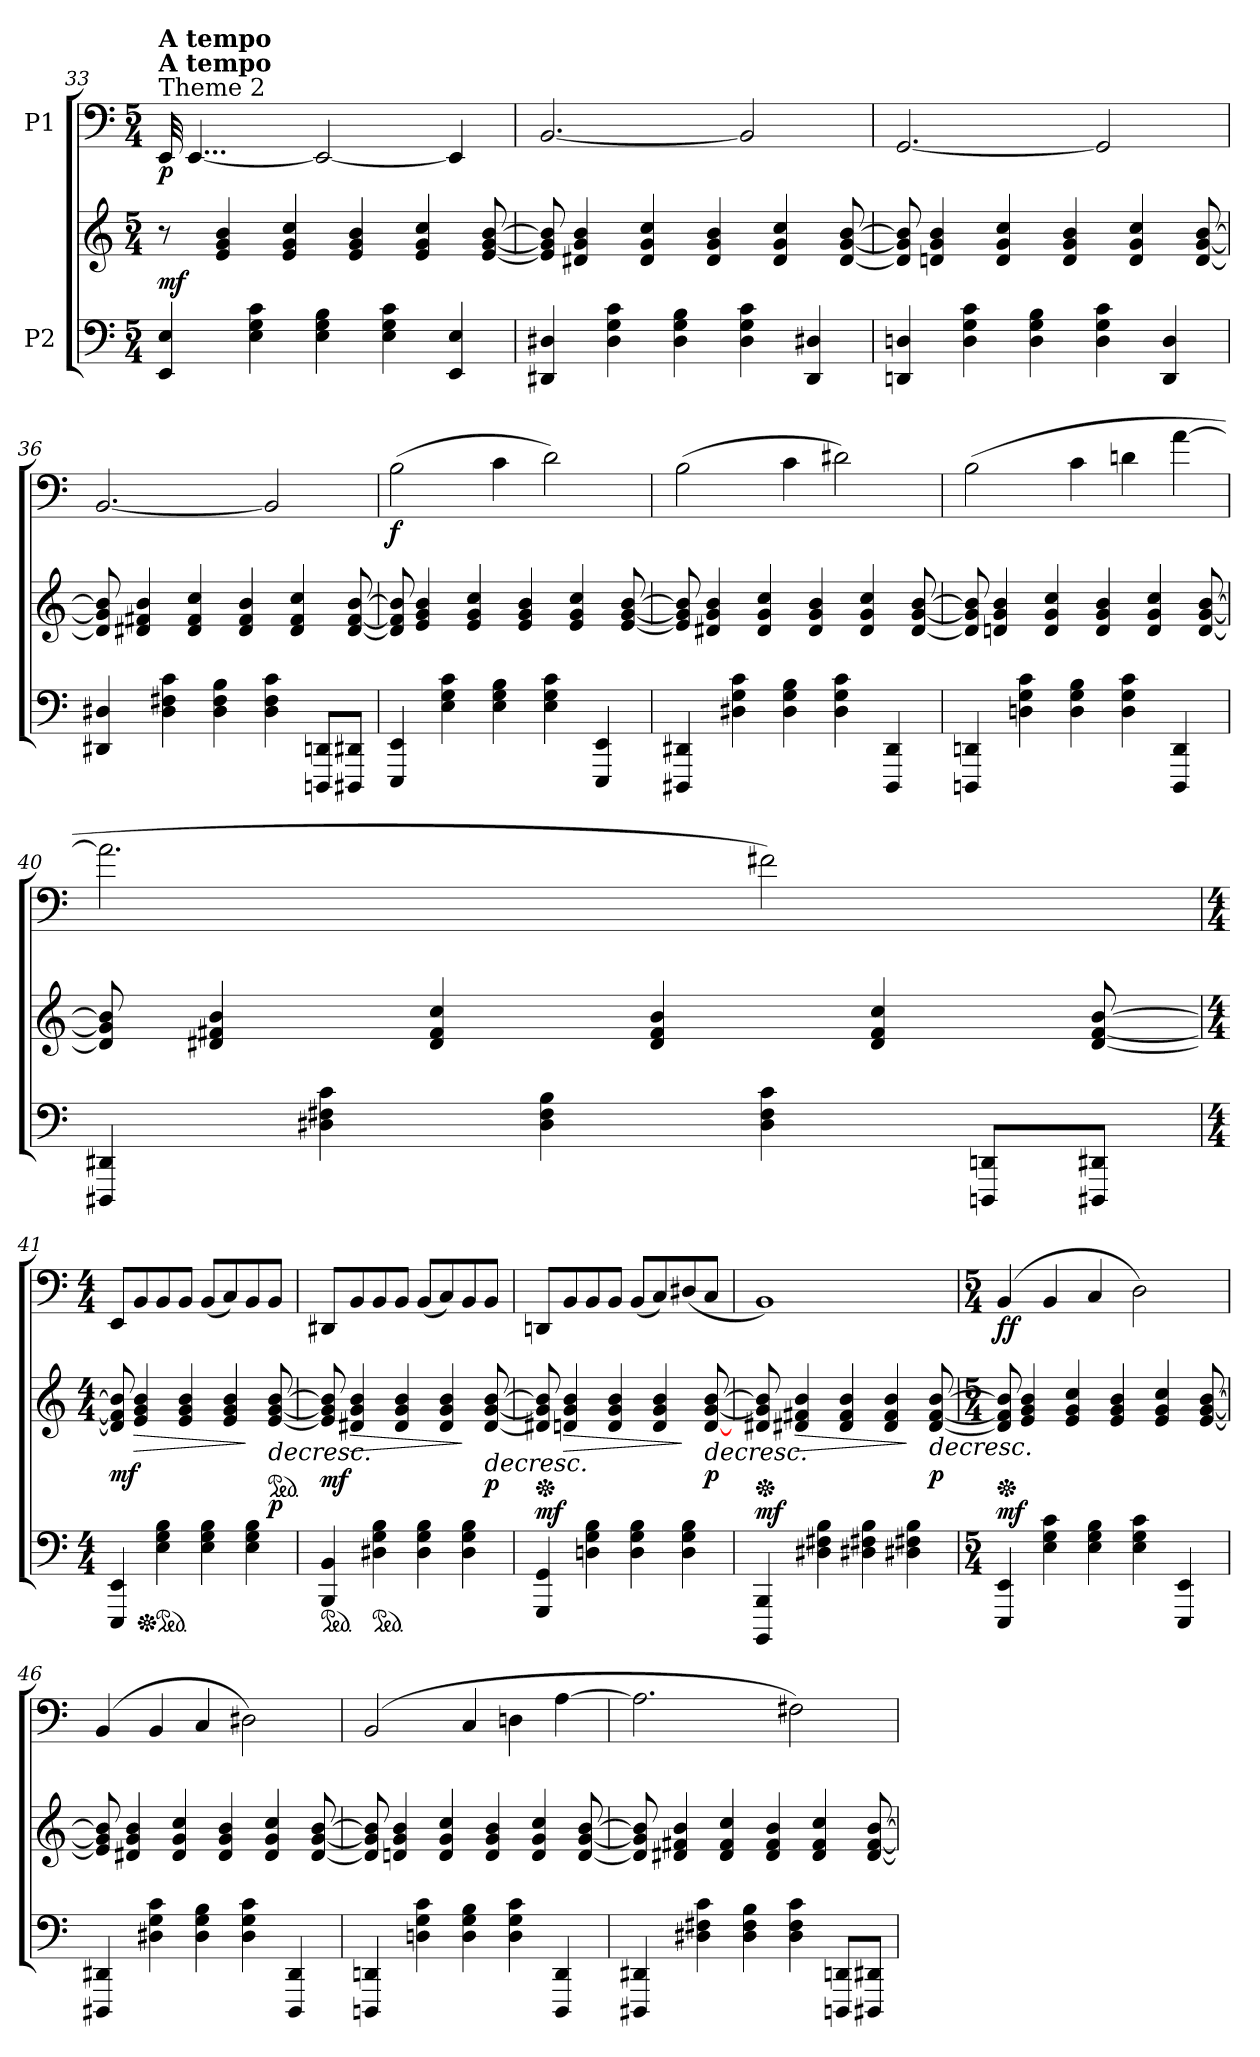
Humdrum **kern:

**kern	**kern	**dynam	**kern	**dynam
*part2	*part2	*part2	*part1	*part1
*staff3	*staff2	*staff2/3	*staff1	*staff1
*I"P2	*	*	*I"P1	*
!!LO:PB:g=z
*clefF4	*clefG2	*	*clefF4	*
*k[]	*k[]	*	*k[]	*
*C:	*C:	*	*C:	*
*M5/4	*M5/4	*	*M5/4	*
=33	=33	=33	=33	=33
!	!	!	!LO:TX:a:t=Theme 2	!
!	!	!	!LO:TX:a:B:t=A tempo	!
!	!	!	!LO:TX:a:B:t=A tempo	!
4EEi/ 4Ei	8r	mf	32EEi/	p
.	.	.	[4...EEi/	.
.	4ei/ 4gi 4bi	.	.	.
4Ei\ 4Gi 4ci	.	.	.	.
.	4ei/ 4gi 4cci	.	.	.
4Ei\ 4Gi 4Bi	.	.	2EEi/_	.
.	4ei/ 4gi 4bi	.	.	.
4Ei\ 4Gi 4ci	.	.	.	.
.	4ei/ 4gi 4cci	.	.	.
4EEi/ 4Ei	.	.	4EEi/]	.
.	[8ei/ [8gi [8bi	.	.	.
=34	=34	=34	=34	=34
4DD#Xi/ 4D#Xi	8ei/] 8gi] 8bi]	.	[2.BBi/	.
.	4d#Xi/ 4gi 4bi	.	.	.
4D#i\ 4Gi 4ci	.	.	.	.
.	4d#i/ 4gi 4cci	.	.	.
4D#i\ 4Gi 4Bi	.	.	.	.
.	4d#i/ 4gi 4bi	.	.	.
4D#i\ 4Gi 4ci	.	.	2BBi/]	.
.	4d#i/ 4gi 4cci	.	.	.
4DD#i/ 4D#Xi	.	.	.	.
.	[8d#i/ [8gi [8bi	.	.	.
=35	=35	=35	=35	=35
4DDni/ 4Dni	8d#i/] 8gi] 8bi]	.	[2.GGi/	.
.	4dni/ 4gi 4bi	.	.	.
4Di\ 4Gi 4ci	.	.	.	.
.	4di/ 4gi 4cci	.	.	.
4Di\ 4Gi 4Bi	.	.	.	.
.	4di/ 4gi 4bi	.	.	.
4Di\ 4Gi 4ci	.	.	2GGi/]	.
.	4di/ 4gi 4cci	.	.	.
4DDi/ 4Di	.	.	.	.
.	[8di/ [8gi [8bi	.	.	.
!!LO:LB:g=z
=36	=36	=36	=36	=36
4DD#Xi/ 4D#Xi	8di/] 8gi] 8bi]	.	[2.BBi/	.
.	4d#Xi/ 4f#Xi 4bi	.	.	.
4D#i\ 4F#Xi 4ci	.	.	.	.
.	4d#i/ 4f#i 4cci	.	.	.
4D#i\ 4F#i 4Bi	.	.	.	.
.	4d#i/ 4f#i 4bi	.	.	.
4D#i\ 4F#i 4ci	.	.	2BBi/]	.
.	4d#i/ 4f#i 4cci	.	.	.
8DDDni/ 8DDniL	.	.	.	.
8DDD#Xi/ 8DD#XiJ	[8d#i/ [8f#i [8bi	.	.	.
=37	=37	=37	=37	=37
4EEEi/ 4EEi	8d#i/] 8f#i] 8bi]	.	(2Bi\	f
.	4ei/ 4gi 4bi	.	.	.
4Ei\ 4Gi 4ci	.	.	.	.
.	4ei/ 4gi 4cci	.	.	.
4Ei\ 4Gi 4Bi	.	.	4ci\	.
.	4ei/ 4gi 4bi	.	.	.
4Ei\ 4Gi 4ci	.	.	2di\)	.
.	4ei/ 4gi 4cci	.	.	.
4EEEi/ 4EEi	.	.	.	.
.	[8ei/ [8gi [8bi	.	.	.
=38	=38	=38	=38	=38
4DDD#Xi/ 4DD#Xi	8ei/] 8gi] 8bi]	.	(2Bi\	.
.	4d#Xi/ 4gi 4bi	.	.	.
4D#Xi\ 4Gi 4ci	.	.	.	.
.	4d#i/ 4gi 4cci	.	.	.
4D#i\ 4Gi 4Bi	.	.	4ci\	.
.	4d#i/ 4gi 4bi	.	.	.
4D#i\ 4Gi 4ci	.	.	2d#Xi\)	.
.	4d#i/ 4gi 4cci	.	.	.
4DDD#i/ 4DD#i	.	.	.	.
.	[8d#i/ [8gi [8bi	.	.	.
!!LO:LB:g=z
=39	=39	=39	=39	=39
4DDDni/ 4DDni	8d#i/] 8gi] 8bi]	.	(2Bi\	.
.	4dni/ 4gi 4bi	.	.	.
4Dni\ 4Gi 4ci	.	.	.	.
.	4di/ 4gi 4cci	.	.	.
4Di\ 4Gi 4Bi	.	.	4ci\	.
.	4di/ 4gi 4bi	.	.	.
4Di\ 4Gi 4ci	.	.	4dni\	.
.	4di/ 4gi 4cci	.	.	.
4DDDi/ 4DDi	.	.	[4ai\	.
.	[8di/ [8gi [8bi	.	.	.
=40	=40	=40	=40	=40
4DDD#Xi/ 4DD#Xi	8di/] 8gi] 8bi]	.	2.ai\]	.
.	4d#Xi/ 4f#Xi 4bi	.	.	.
4D#Xi\ 4F#Xi 4ci	.	.	.	.
.	4d#i/ 4f#i 4cci	.	.	.
4D#i\ 4F#i 4Bi	.	.	.	.
.	4d#i/ 4f#i 4bi	.	.	.
4D#i\ 4F#i 4ci	.	.	2f#Xi\)	.
.	4d#i/ 4f#i 4cci	.	.	.
8DDDni/ 8DDniL	.	.	.	.
8DDD#Xi/ 8DD#XiJ	[8d#i/ [8f#i [8bi	.	.	.
=41	=41	=41	=41	=41
*M4/4	*M4/4	*	*M4/4	*
4EEEi/ 4EEi	8d#i/] 8f#i] 8bi]	mf	8EEi/L	.
!	!	!LO:HP:b	!	!
.	4ei/ 4gi 4bi	>	8BBi/	.
*Xped	*	*	*	*
*ped	*	*	*	*
4Ei\ 4Gi 4Bi	.	.	8BBi/	.
.	4ei/ 4gi 4bi	.	8BBi/J	.
4Ei\ 4Gi 4Bi	.	.	(8BBi/L	.
.	4ei/ 4gi 4bi	.	8Ci/)	.
4Ei\ 4Gi 4Bi	.	]	8BBi/	.
*	*ped	*	*	*
!	!	!LO:HP:n=1:b	!	!
.	[8ei/ [8gi [8bi	] > p	8BBi/J	.
!!LO:LB:g=z
=42	=42	=42	=42	=42
*ped	*	*	*	*
4BBBi/ 4BBi	8ei/] 8gi] 8bi]	mf	8DD#Xi/L	.
!	!	!LO:HP:b	!	!
.	4d#Xi/ 4gi 4bi	>	8BBi/	.
*ped	*	*	*	*
4D#Xi\ 4Gi 4Bi	.	.	8BBi/	.
.	4d#i/ 4gi 4bi	.	8BBi/J	.
4D#i\ 4Gi 4Bi	.	.	(8BBi/L	.
.	4d#i/ 4gi 4bi	.	8Ci/)	.
4D#i\ 4Gi 4Bi	.	]	8BBi/	.
!	!	!LO:HP:n=1:b	!	!
.	[8d#i/ [8gi [8bi	] > p	8BBi/J	.
=43	=43	=43	=43	=43
*	*Xped	*	*	*
4GGGi/ 4GGi	8d#Xi/] 8gi] 8bi]	mf	8DDni/L	.
!	!	!LO:HP:b	!	!
.	4dni/ 4gi 4bi	>	8BBi/	.
4Dni\ 4Gi 4Bi	.	.	8BBi/	.
.	4di/ 4gi 4bi	.	8BBi/J	.
4Di\ 4Gi 4Bi	.	.	(8BBi/L	.
.	4di/ 4gi 4bi	.	8Ci/)	.
4Di\ 4Gi 4Bi	.	]	(8D#Xi/	.
!	!	!LO:HP:n=1:b	!	!
.	[8di/ [8gi [8bi	] > p	8Ci/J	.
=44	=44	=44	=44	=44
*	*Xped	*	*	*
4BBBBi/ 4BBBi	8d#Xi/ 8gi] 8bi]	mf	1BBi)	.
!	!	!LO:HP:b	!	!
.	4d#Xi/ 4f#Xi 4bi	>	.	.
4D#Xi\ 4F#Xi 4Bi	.	.	.	.
.	4d#i/ 4f#i 4bi	.	.	.
4D#Xi\ 4F#Xi 4Bi	.	.	.	.
.	4d#i/ 4f#i 4bi	.	.	.
4D#Xi\ 4F#Xi 4Bi	.	]	.	.
!	!	!LO:HP:n=1:b	!	!
.	[8d#i/ [8f#i [8bi	] > p	.	.
!!LO:PB:g=z
=45	=45	=45	=45	=45
*M5/4	*M5/4	*	*M5/4	*
*	*Xped	*	*	*
4EEEi/ 4EEi	8d#i/] 8f#i] 8bi]	mf	(4BBi/	ff
.	4ei/ 4gi 4bi	.	.	.
4Ei\ 4Gi 4ci	.	.	4BBi/	.
.	4ei/ 4gi 4cci	.	.	.
4Ei\ 4Gi 4Bi	.	.	4Ci/	.
.	4ei/ 4gi 4bi	.	.	.
4Ei\ 4Gi 4ci	.	.	2Di\)	.
.	4ei/ 4gi 4cci	.	.	.
4EEEi/ 4EEi	.	.	.	.
.	[8ei/ [8gi [8bi	.	.	.
=46	=46	=46	=46	=46
4DDD#Xi/ 4DD#Xi	8ei/] 8gi] 8bi]	.	(4BBi/	.
.	4d#Xi/ 4gi 4bi	.	.	.
4D#Xi\ 4Gi 4ci	.	.	4BBi/	.
.	4d#i/ 4gi 4cci	.	.	.
4D#i\ 4Gi 4Bi	.	.	4Ci/	.
.	4d#i/ 4gi 4bi	.	.	.
4D#i\ 4Gi 4ci	.	.	2D#Xi\)	.
.	4d#i/ 4gi 4cci	.	.	.
4DDD#i/ 4DD#i	.	.	.	.
.	[8d#i/ [8gi [8bi	.	.	.
=47	=47	=47	=47	=47
4DDDni/ 4DDni	8d#i/] 8gi] 8bi]	.	(2BBi/	.
.	4dni/ 4gi 4bi	.	.	.
4Dni\ 4Gi 4ci	.	.	.	.
.	4di/ 4gi 4cci	.	.	.
4Di\ 4Gi 4Bi	.	.	4Ci/	.
.	4di/ 4gi 4bi	.	.	.
4Di\ 4Gi 4ci	.	.	4Dni\	.
.	4di/ 4gi 4cci	.	.	.
4DDDi/ 4DDi	.	.	[4Ai\	.
.	[8di/ [8gi [8bi	.	.	.
!!LO:LB:g=z
=48	=48	=48	=48	=48
4DDD#Xi/ 4DD#Xi	8di/] 8gi] 8bi]	.	2.Ai\]	.
.	4d#Xi/ 4f#Xi 4bi	.	.	.
4D#Xi\ 4F#Xi 4ci	.	.	.	.
.	4d#i/ 4f#i 4cci	.	.	.
4D#i\ 4F#i 4Bi	.	.	.	.
.	4d#i/ 4f#i 4bi	.	.	.
4D#i\ 4F#i 4ci	.	.	2F#Xi\)	.
.	4d#i/ 4f#i 4cci	.	.	.
8DDDni/ 8DDniL	.	.	.	.
8DDD#Xi/ 8DD#XiJ	[8d#i/ [8f#i [8bi	.	.	.
=	=	=	=	=
*-	*-	*-	*-	*-
